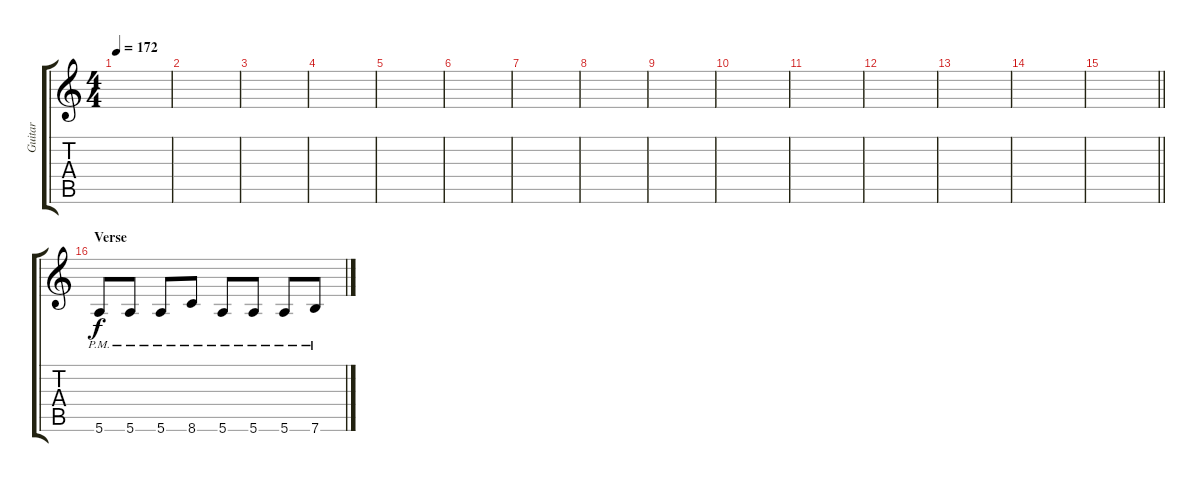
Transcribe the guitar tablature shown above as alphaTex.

\track ("Guitar" "Guitar") {instrument distortionguitar}
\staff {score tabs}
\tuning (E4 B3 G3 D3 A2 E2) {hide}
\ts (4 4)
\tempo 172
\clef g2
\ks aminor
|
|
|
|
|
|
|
|
|
|
|
|
|
|
\barLineRight lightlight
|
\section ("" "Verse")
5.6{pm}.8{volume 10 instrument overdrivenguitar} 5.6{pm}.8 5.6{pm}.8 8.6{pm}.8 5.6{pm}.8 5.6{pm}.8 5.6{pm}.8 7.6{pm}.8
